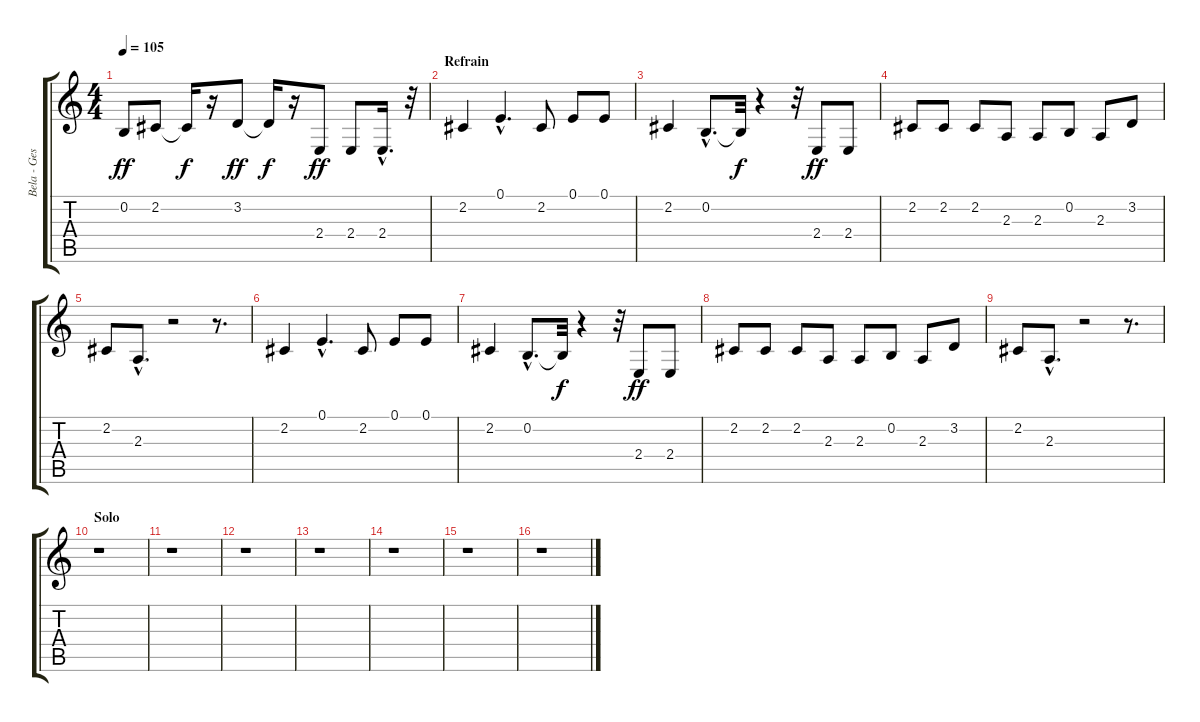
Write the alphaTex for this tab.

\track ("Bela - Gesang" "Bela - Ges") {instrument lead2sawtooth}
\staff {score tabs}
\tuning (E4 B3 G3 D3 A2 E2) {hide}
\ts (4 4)
\tempo 105
\clef g2
\ks c
0.2.8{dy ff} 2.2.8 2.2{t}.16{dy f} r.16 3.2.8{dy ff} 3.2{t}.16{dy f} r.16 2.4.8{dy ff} 2.4.8 2.4{hac}.16{d} r.32 |
\section ("" "Refrain")
2.2.4 0.1{hac}.4{d} 2.2.8 0.1.8 0.1.8 |
2.2.4 0.2{hac}.8{d} 0.2{t}.32{dy f} r.4 r.32 2.4.8{dy ff} 2.4.8 |
2.2.8 2.2.8 2.2.8 2.3.8 2.3.8 0.2.8 2.3.8 3.2.8 |
2.2.8 2.3{hac}.8{d} r.2 r.8{d} |
2.2.4 0.1{hac}.4{d} 2.2.8 0.1.8 0.1.8 |
2.2.4 0.2{hac}.8{d} 0.2{t}.32{dy f} r.4 r.32 2.4.8{dy ff} 2.4.8 |
2.2.8 2.2.8 2.2.8 2.3.8 2.3.8 0.2.8 2.3.8 3.2.8 |
2.2.8 2.3{hac}.8{d} r.2 r.8{d} |
\section ("" "Solo")
r.1 |
r.1 |
r.1 |
r.1 |
r.1 |
r.1 |
r.1
